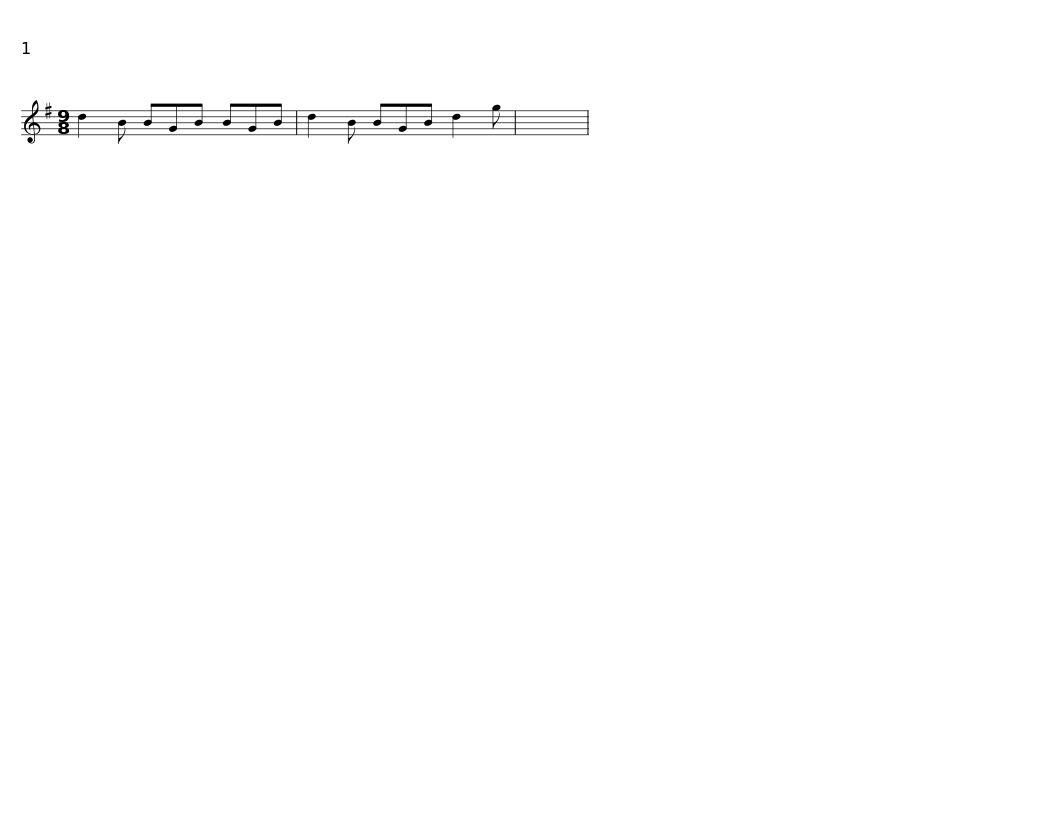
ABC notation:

X:1
L:1/8
M:9/8
I:linebreak $
K:G
V:1 treble
V:1
 d2 B BGB BGB | d2 B BGB d2 g | x9 | %3
